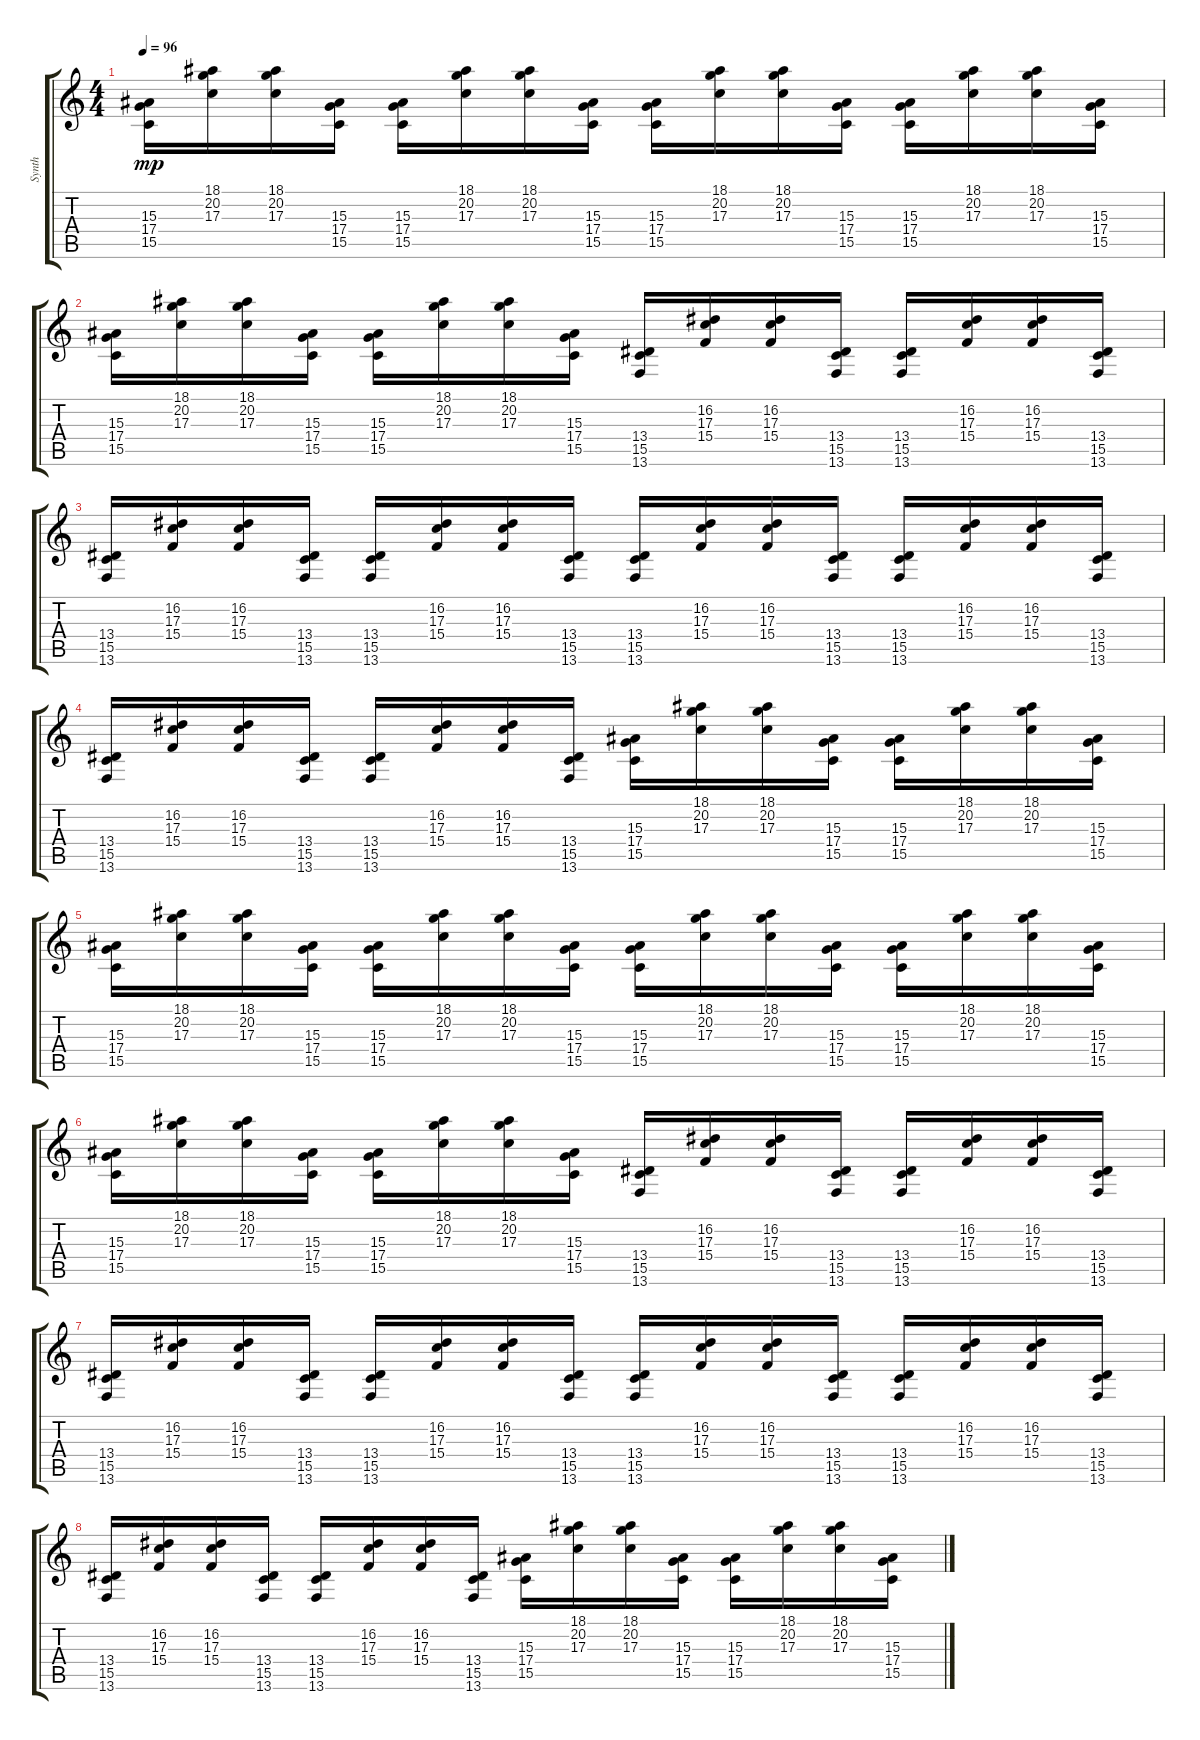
\track ("Synth" "Synth") {instrument electricpiano1}
\staff {score tabs}
\tuning (E4 B3 G3 D3 A2 E2) {hide}
\ts (4 4)
\tempo 96
\clef g2
\ks c
(15.3 17.4 15.5).16{dy mp balance 6} (18.1 20.2 17.3).16{balance 6} (18.1 20.2 17.3).16{balance 6} (15.3 17.4 15.5).16{balance 6} (15.3 17.4 15.5).16{balance 5} (18.1 20.2 17.3).16{balance 5} (18.1 20.2 17.3).16{balance 5} (15.3 17.4 15.5).16{balance 5} (15.3 17.4 15.5).16{balance 5} (18.1 20.2 17.3).16{balance 5} (18.1 20.2 17.3).16{balance 5} (15.3 17.4 15.5).16{balance 5} (15.3 17.4 15.5).16{balance 5} (18.1 20.2 17.3).16{balance 5} (18.1 20.2 17.3).16{balance 5} (15.3 17.4 15.5).16{balance 5} |
(15.3 17.4 15.5).16{balance 5} (18.1 20.2 17.3).16{balance 4} (18.1 20.2 17.3).16{balance 4} (15.3 17.4 15.5).16{balance 4} (15.3 17.4 15.5).16{balance 4} (18.1 20.2 17.3).16{balance 4} (18.1 20.2 17.3).16{balance 4} (15.3 17.4 15.5).16{balance 4} (13.4 15.5 13.6).16{balance 4} (16.2 17.3 15.4).16{balance 4} (16.2 17.3 15.4).16{balance 4} (13.4 15.5 13.6).16{balance 4} (13.4 15.5 13.6).16{balance 4} (16.2 17.3 15.4).16{balance 4} (16.2 17.3 15.4).16{balance 4} (13.4 15.5 13.6).16{balance 4} |
(13.4 15.5 13.6).16{balance 4} (16.2 17.3 15.4).16{balance 4} (16.2 17.3 15.4).16{balance 4} (13.4 15.5 13.6).16{balance 5} (13.4 15.5 13.6).16{balance 5} (16.2 17.3 15.4).16{balance 5} (16.2 17.3 15.4).16{balance 5} (13.4 15.5 13.6).16{balance 5} (13.4 15.5 13.6).16{balance 5} (16.2 17.3 15.4).16{balance 5} (16.2 17.3 15.4).16{balance 5} (13.4 15.5 13.6).16{balance 5} (13.4 15.5 13.6).16{balance 5} (16.2 17.3 15.4).16{balance 5} (16.2 17.3 15.4).16{balance 5} (13.4 15.5 13.6).16{balance 6} |
(13.4 15.5 13.6).16{balance 6} (16.2 17.3 15.4).16{balance 6} (16.2 17.3 15.4).16{balance 6} (13.4 15.5 13.6).16{balance 6} (13.4 15.5 13.6).16{balance 6} (16.2 17.3 15.4).16{balance 6} (16.2 17.3 15.4).16{balance 6} (13.4 15.5 13.6).16{balance 6} (15.3 17.4 15.5).16{balance 6} (18.1 20.2 17.3).16{balance 6} (18.1 20.2 17.3).16{balance 6} (15.3 17.4 15.5).16{balance 6} (15.3 17.4 15.5).16{balance 6} (18.1 20.2 17.3).16{balance 6} (18.1 20.2 17.3).16{balance 7} (15.3 17.4 15.5).16{balance 7} |
(15.3 17.4 15.5).16{balance 7} (18.1 20.2 17.3).16{balance 7} (18.1 20.2 17.3).16{balance 7} (15.3 17.4 15.5).16{balance 7} (15.3 17.4 15.5).16{balance 7} (18.1 20.2 17.3).16{balance 7} (18.1 20.2 17.3).16{balance 7} (15.3 17.4 15.5).16{balance 7} (15.3 17.4 15.5).16{balance 7} (18.1 20.2 17.3).16{balance 7} (18.1 20.2 17.3).16{balance 8} (15.3 17.4 15.5).16{balance 8} (15.3 17.4 15.5).16{balance 8} (18.1 20.2 17.3).16{balance 8} (18.1 20.2 17.3).16{balance 8} (15.3 17.4 15.5).16{balance 8} |
(15.3 17.4 15.5).16{balance 8} (18.1 20.2 17.3).16{balance 8} (18.1 20.2 17.3).16{balance 8} (15.3 17.4 15.5).16{balance 8} (15.3 17.4 15.5).16{balance 8} (18.1 20.2 17.3).16{balance 8} (18.1 20.2 17.3).16{balance 8} (15.3 17.4 15.5).16{balance 8} (13.4 15.5 13.6).16{balance 8} (16.2 17.3 15.4).16{balance 8} (16.2 17.3 15.4).16{balance 9} (13.4 15.5 13.6).16{balance 9} (13.4 15.5 13.6).16{balance 9} (16.2 17.3 15.4).16{balance 9} (16.2 17.3 15.4).16{balance 9} (13.4 15.5 13.6).16{balance 9} |
(13.4 15.5 13.6).16{balance 9} (16.2 17.3 15.4).16{balance 9} (16.2 17.3 15.4).16{balance 9} (13.4 15.5 13.6).16{balance 9} (13.4 15.5 13.6).16{balance 9} (16.2 17.3 15.4).16{balance 9} (16.2 17.3 15.4).16{balance 10} (13.4 15.5 13.6).16{balance 10} (13.4 15.5 13.6).16{balance 10} (16.2 17.3 15.4).16{balance 10} (16.2 17.3 15.4).16{balance 10} (13.4 15.5 13.6).16{balance 10} (13.4 15.5 13.6).16{balance 10} (16.2 17.3 15.4).16{balance 10} (16.2 17.3 15.4).16{balance 10} (13.4 15.5 13.6).16{balance 10} |
(13.4 15.5 13.6).16{balance 10} (16.2 17.3 15.4).16{balance 10} (16.2 17.3 15.4).16{balance 10} (13.4 15.5 13.6).16{balance 10} (13.4 15.5 13.6).16{balance 10} (16.2 17.3 15.4).16{balance 10} (16.2 17.3 15.4).16{balance 11} (13.4 15.5 13.6).16{balance 11} (15.3 17.4 15.5).16{balance 11} (18.1 20.2 17.3).16{balance 11} (18.1 20.2 17.3).16{balance 11} (15.3 17.4 15.5).16{balance 11} (15.3 17.4 15.5).16{balance 11} (18.1 20.2 17.3).16{balance 11} (18.1 20.2 17.3).16{balance 11} (15.3 17.4 15.5).16{balance 11}
